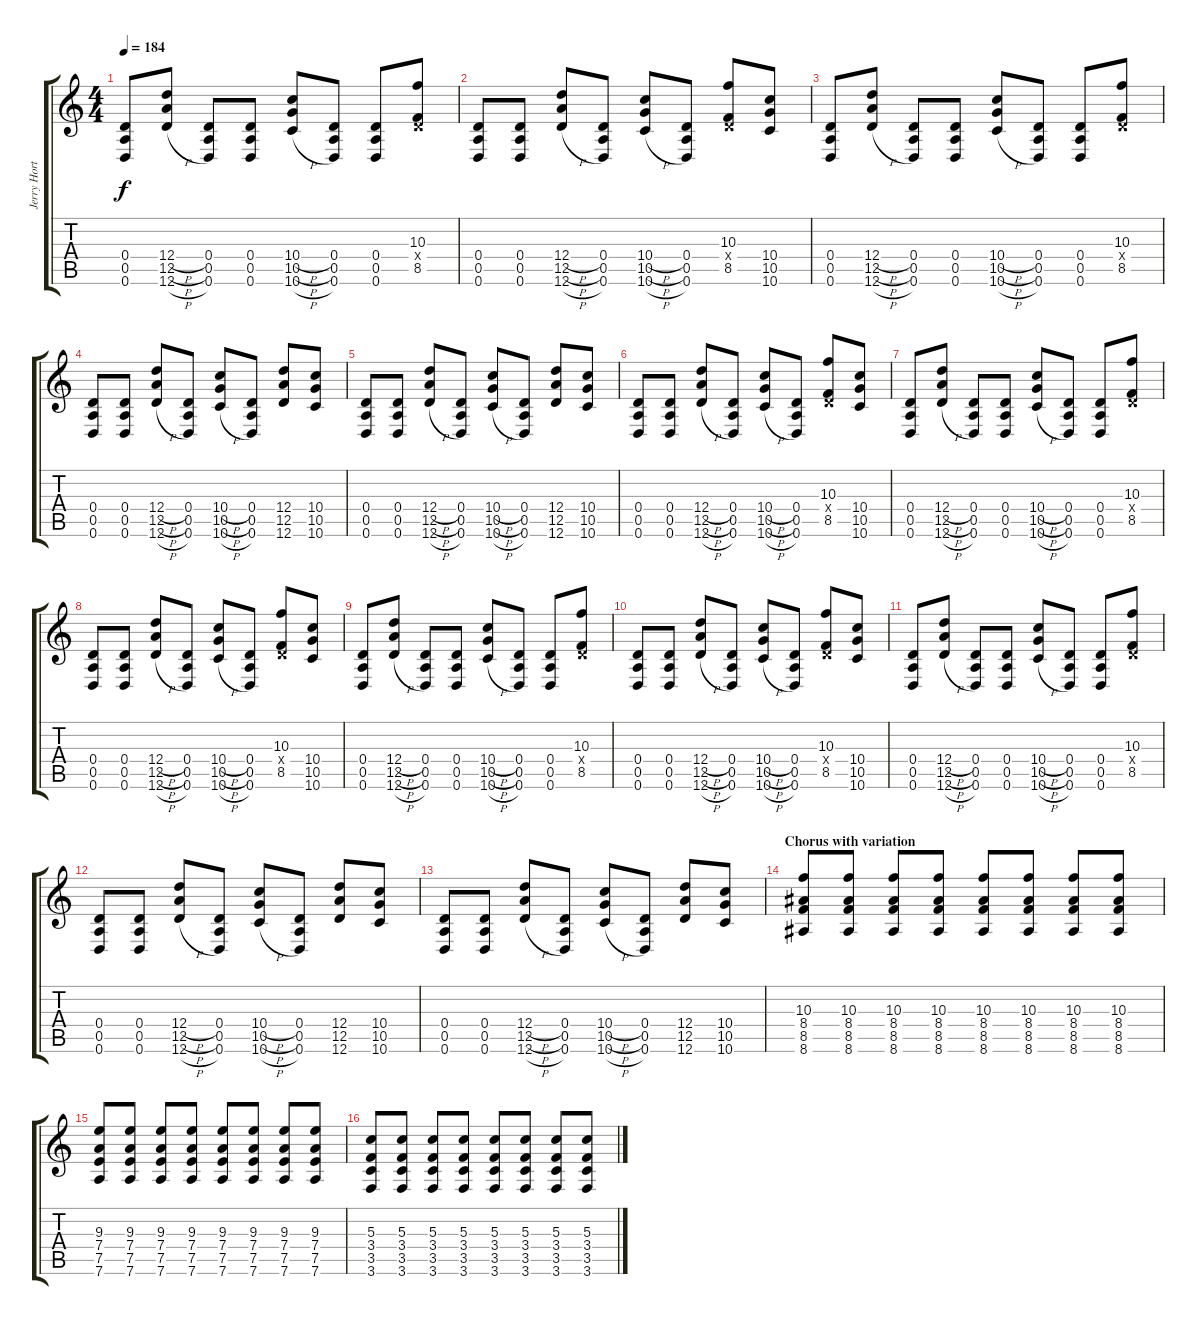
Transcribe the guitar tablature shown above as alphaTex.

\track ("Jerry Horton" "Jerry Hort") {instrument distortionguitar}
\staff {score tabs}
\tuning (E4 B3 G3 D3 A2 D2) {hide}
\ts (4 4)
\tempo 184
\clef g2
\ks c
(0.4 0.5 0.6).8{dy f} (12.4{h} 12.5{h} 12.6{h}).8 (0.4 0.5 0.6).8 (0.4 0.5 0.6).8 (10.4{h} 10.5{h} 10.6{h}).8 (0.4 0.5 0.6).8 (0.4 0.5 0.6).8 (10.3 0.4{x} 8.5).8 |
(0.4 0.5 0.6).8 (0.4 0.5 0.6).8 (12.4{h} 12.5{h} 12.6{h}).8 (0.4 0.5 0.6).8 (10.4{h} 10.5{h} 10.6{h}).8 (0.4 0.5 0.6).8 (10.3 0.4{x} 8.5).8 (10.4 10.5 10.6).8 |
(0.4 0.5 0.6).8 (12.4{h} 12.5{h} 12.6{h}).8 (0.4 0.5 0.6).8 (0.4 0.5 0.6).8 (10.4{h} 10.5{h} 10.6{h}).8 (0.4 0.5 0.6).8 (0.4 0.5 0.6).8 (10.3 0.4{x} 8.5).8 |
(0.4 0.5 0.6).8 (0.4 0.5 0.6).8 (12.4{h} 12.5{h} 12.6{h}).8 (0.4 0.5 0.6).8 (10.4{h} 10.5{h} 10.6{h}).8 (0.4 0.5 0.6).8 (12.4 12.5 12.6).8 (10.4 10.5 10.6).8 |
(0.4 0.5 0.6).8 (0.4 0.5 0.6).8 (12.4{h} 12.5{h} 12.6{h}).8 (0.4 0.5 0.6).8 (10.4{h} 10.5{h} 10.6{h}).8 (0.4 0.5 0.6).8 (12.4 12.5 12.6).8 (10.4 10.5 10.6).8 |
(0.4 0.5 0.6).8 (0.4 0.5 0.6).8 (12.4{h} 12.5{h} 12.6{h}).8 (0.4 0.5 0.6).8 (10.4{h} 10.5{h} 10.6{h}).8 (0.4 0.5 0.6).8 (10.3 0.4{x} 8.5).8 (10.4 10.5 10.6).8 |
(0.4 0.5 0.6).8 (12.4{h} 12.5{h} 12.6{h}).8 (0.4 0.5 0.6).8 (0.4 0.5 0.6).8 (10.4{h} 10.5{h} 10.6{h}).8 (0.4 0.5 0.6).8 (0.4 0.5 0.6).8 (10.3 0.4{x} 8.5).8 |
(0.4 0.5 0.6).8 (0.4 0.5 0.6).8 (12.4{h} 12.5{h} 12.6{h}).8 (0.4 0.5 0.6).8 (10.4{h} 10.5{h} 10.6{h}).8 (0.4 0.5 0.6).8 (10.3 0.4{x} 8.5).8 (10.4 10.5 10.6).8 |
(0.4 0.5 0.6).8 (12.4{h} 12.5{h} 12.6{h}).8 (0.4 0.5 0.6).8 (0.4 0.5 0.6).8 (10.4{h} 10.5{h} 10.6{h}).8 (0.4 0.5 0.6).8 (0.4 0.5 0.6).8 (10.3 0.4{x} 8.5).8 |
(0.4 0.5 0.6).8 (0.4 0.5 0.6).8 (12.4{h} 12.5{h} 12.6{h}).8 (0.4 0.5 0.6).8 (10.4{h} 10.5{h} 10.6{h}).8 (0.4 0.5 0.6).8 (10.3 0.4{x} 8.5).8 (10.4 10.5 10.6).8 |
(0.4 0.5 0.6).8 (12.4{h} 12.5{h} 12.6{h}).8 (0.4 0.5 0.6).8 (0.4 0.5 0.6).8 (10.4{h} 10.5{h} 10.6{h}).8 (0.4 0.5 0.6).8 (0.4 0.5 0.6).8 (10.3 0.4{x} 8.5).8 |
(0.4 0.5 0.6).8 (0.4 0.5 0.6).8 (12.4{h} 12.5{h} 12.6{h}).8 (0.4 0.5 0.6).8 (10.4{h} 10.5{h} 10.6{h}).8 (0.4 0.5 0.6).8 (12.4 12.5 12.6).8 (10.4 10.5 10.6).8 |
(0.4 0.5 0.6).8 (0.4 0.5 0.6).8 (12.4{h} 12.5{h} 12.6{h}).8 (0.4 0.5 0.6).8 (10.4{h} 10.5{h} 10.6{h}).8 (0.4 0.5 0.6).8 (12.4 12.5 12.6).8 (10.4 10.5 10.6).8 |
\section ("" "Chorus with variation")
(10.3 8.4 8.5 8.6).8 (10.3 8.4 8.5 8.6).8 (10.3 8.4 8.5 8.6).8 (10.3 8.4 8.5 8.6).8 (10.3 8.4 8.5 8.6).8 (10.3 8.4 8.5 8.6).8 (10.3 8.4 8.5 8.6).8 (10.3 8.4 8.5 8.6).8 |
(9.3 7.4 7.5 7.6).8 (9.3 7.4 7.5 7.6).8 (9.3 7.4 7.5 7.6).8 (9.3 7.4 7.5 7.6).8 (9.3 7.4 7.5 7.6).8 (9.3 7.4 7.5 7.6).8 (9.3 7.4 7.5 7.6).8 (9.3 7.4 7.5 7.6).8 |
(5.3 3.4 3.5 3.6).8 (5.3 3.4 3.5 3.6).8 (5.3 3.4 3.5 3.6).8 (5.3 3.4 3.5 3.6).8 (5.3 3.4 3.5 3.6).8 (5.3 3.4 3.5 3.6).8 (5.3 3.4 3.5 3.6).8 (5.3 3.4 3.5 3.6).8
